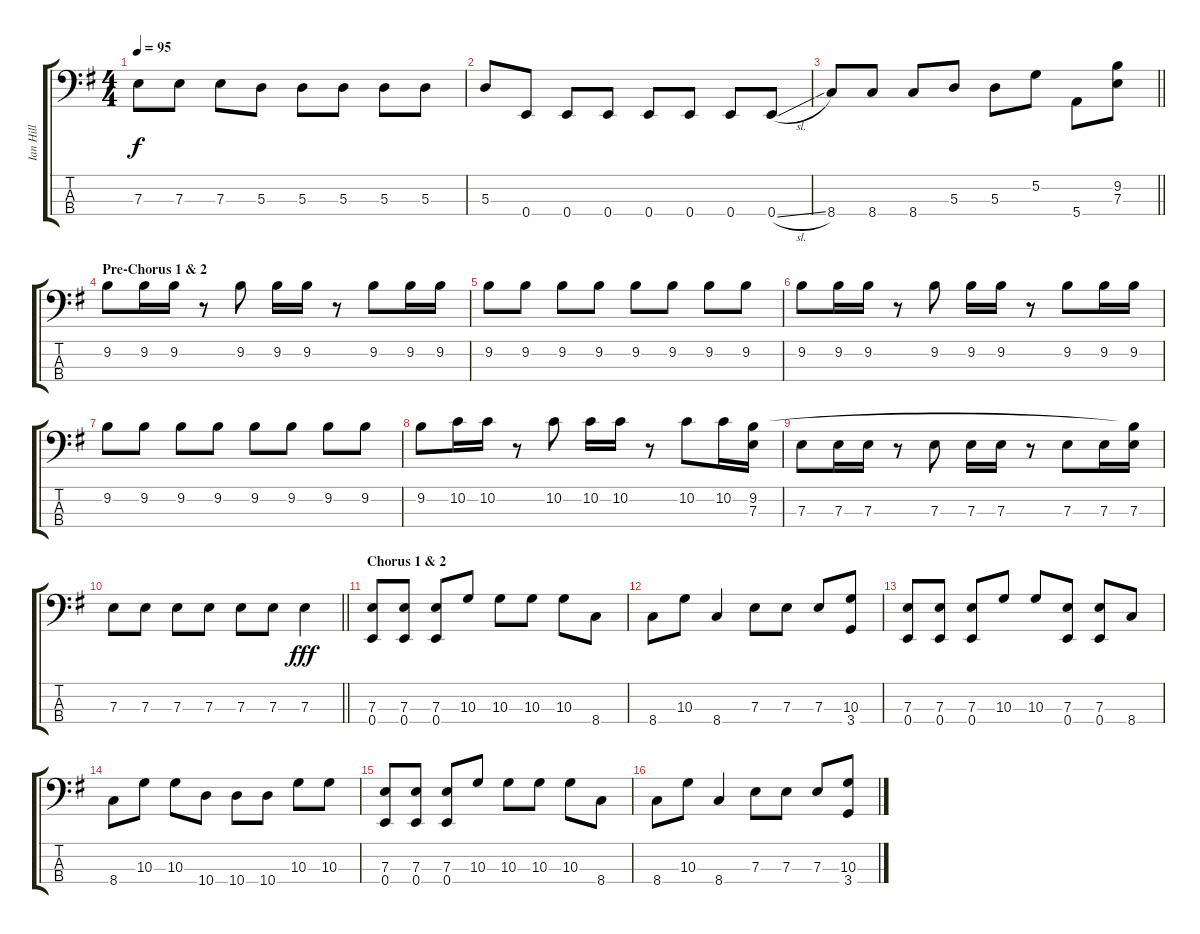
\track ("Ian Hill" "Ian Hill") {instrument electricbassfinger}
\staff {score tabs}
\tuning (G2 D2 A1 E1) {hide}
\ts (4 4)
\tempo 95
\clef f4
\ks g
7.3.8{dy f} 7.3.8 7.3.8 5.3.8 5.3.8 5.3.8 5.3.8 5.3.8 |
5.3.8 0.4.8 0.4.8 0.4.8 0.4.8 0.4.8 0.4.8 0.4{sl}.8 |
\barLineRight lightlight
8.4.8 8.4.8 8.4.8 5.3.8 5.3.8 5.2.8 5.4.8 (9.2 7.3).8 |
\section ("" "Pre-Chorus 1 & 2")
9.2.8 9.2.16 9.2.16 r.8 9.2.8 9.2.16 9.2.16 r.8 9.2.8 9.2.16 9.2.16 |
9.2.8 9.2.8 9.2.8 9.2.8 9.2.8 9.2.8 9.2.8 9.2.8 |
9.2.8 9.2.16 9.2.16 r.8 9.2.8 9.2.16 9.2.16 r.8 9.2.8 9.2.16 9.2.16 |
9.2.8 9.2.8 9.2.8 9.2.8 9.2.8 9.2.8 9.2.8 9.2.8 |
9.2.8 10.2.16 10.2.16 r.8 10.2.8 10.2.16 10.2.16 r.8 10.2.8 10.2.16 (9.2 7.3).16 |
7.3.8 7.3.16 7.3.16 r.8 7.3.8 7.3.16 7.3.16 r.8 7.3.8 7.3.16 (9.2{t} 7.3).16 |
\barLineRight lightlight
7.3.8 7.3.8 7.3.8 7.3.8 7.3.8 7.3.8 7.3.4{dy fff} |
\section ("" "Chorus 1 & 2")
(7.3 0.4).8 (7.3 0.4).8 (7.3 0.4).8 10.3.8 10.3.8 10.3.8 10.3.8 8.4.8 |
8.4.8 10.3.8 8.4.4 7.3.8 7.3.8 7.3.8 (10.3 3.4).8 |
(7.3 0.4).8 (7.3 0.4).8 (7.3 0.4).8 10.3.8 10.3.8 (7.3 0.4).8 (7.3 0.4).8 8.4.8 |
8.4.8 10.3.8 10.3.8 10.4.8 10.4.8 10.4.8 10.3.8 10.3.8 |
(7.3 0.4).8 (7.3 0.4).8 (7.3 0.4).8 10.3.8 10.3.8 10.3.8 10.3.8 8.4.8 |
8.4.8 10.3.8 8.4.4 7.3.8 7.3.8 7.3.8 (10.3 3.4).8
